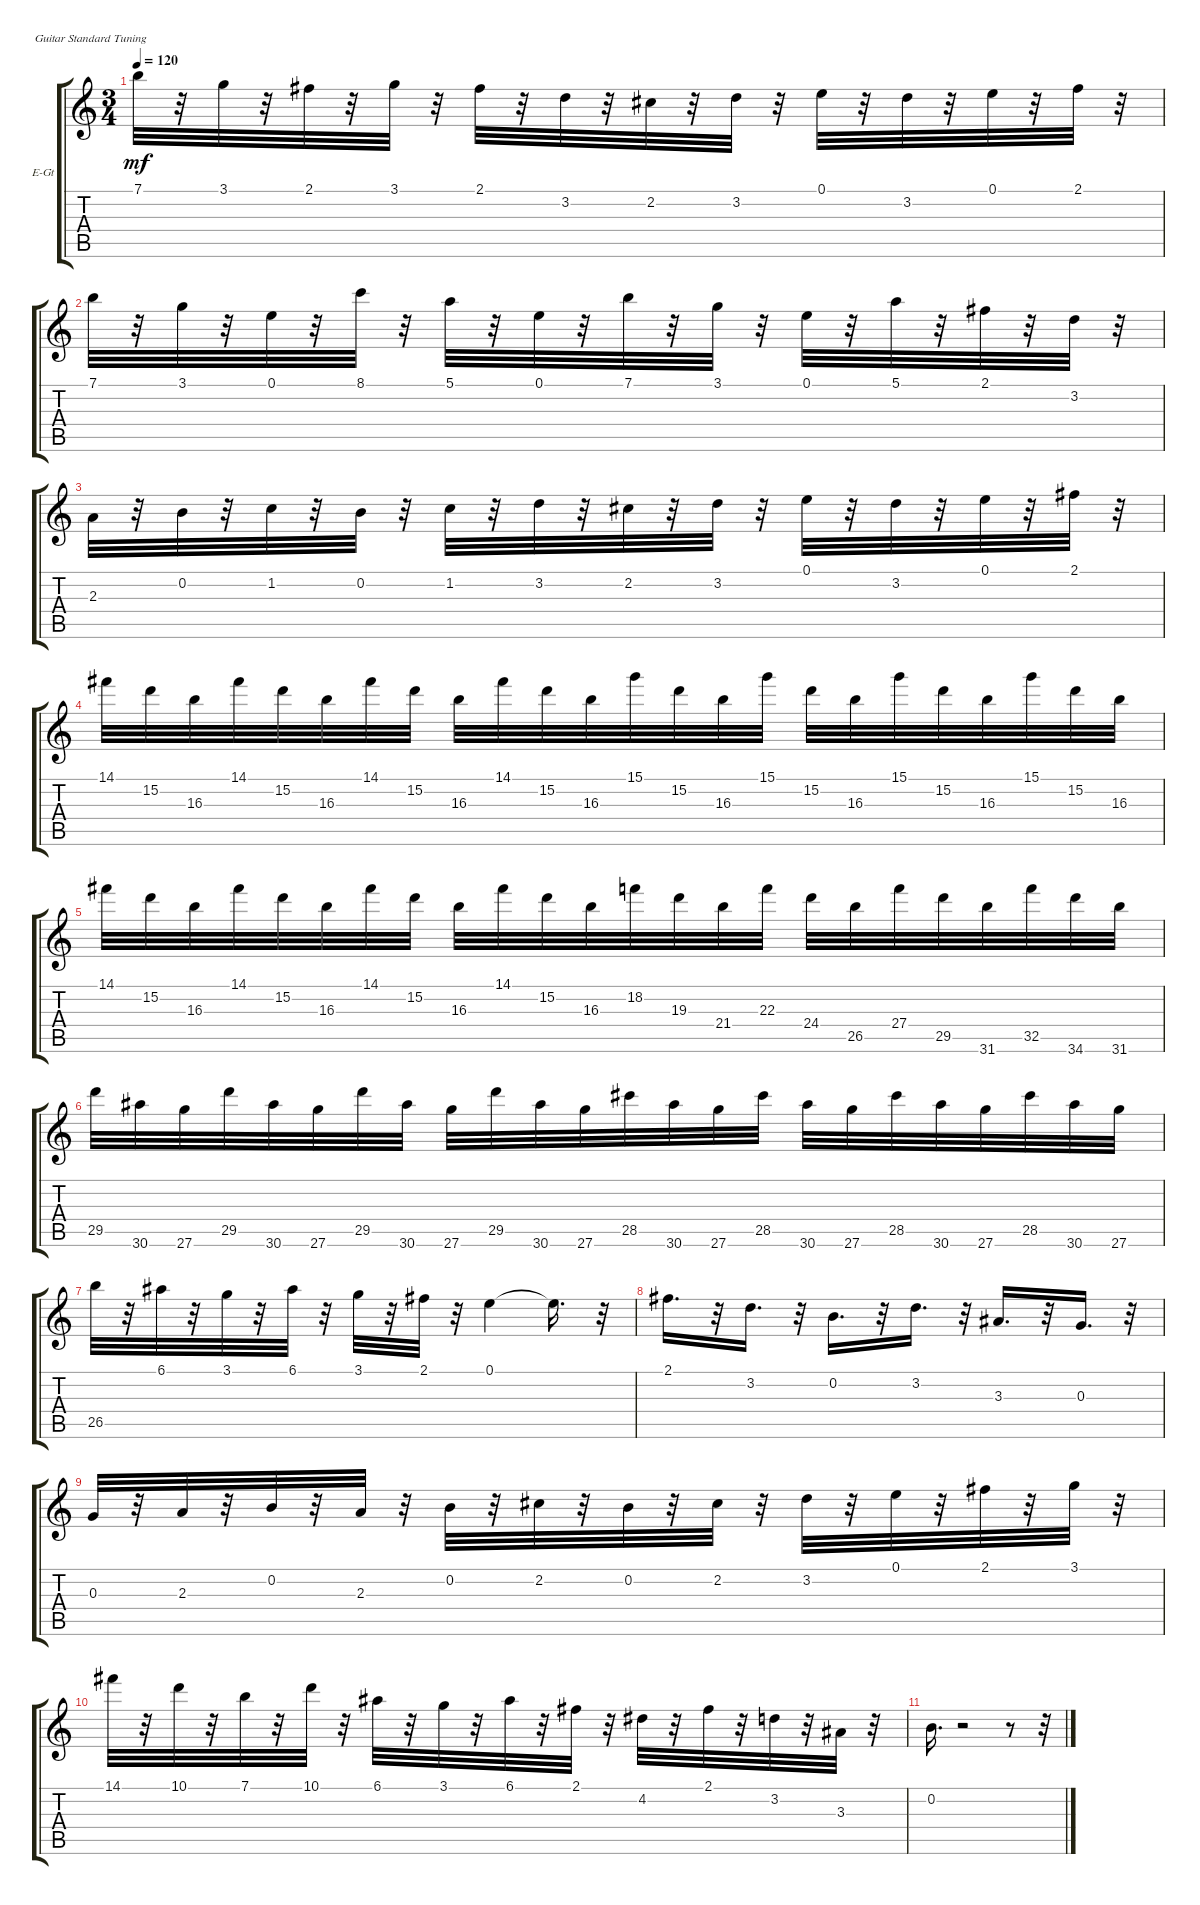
\bracketExtendMode groupsimilarinstruments
\firstSystemTrackNameOrientation horizontal
\otherSystemsTrackNameOrientation horizontal
\track ("" "E-Gt") {instrument electricguitarclean}
\staff {score tabs}
\tuning (E4 B3 G3 D3 A2 E2)
\ts (3 4)
\tempo 120
\clef g2
\ks c
7.1.32{dy mf} r.32 3.1.32 r.32 2.1.32 r.32 3.1.32 r.32 2.1.32 r.32 3.2.32 r.32 2.2.32 r.32 3.2.32 r.32 0.1.32 r.32 3.2.32 r.32 0.1.32 r.32 2.1.32 r.32 |
7.1.32 r.32 3.1.32 r.32 0.1.32 r.32 8.1.32 r.32 5.1.32 r.32 0.1.32 r.32 7.1.32 r.32 3.1.32 r.32 0.1.32 r.32 5.1.32 r.32 2.1.32 r.32 3.2.32 r.32 |
2.3.32 r.32 0.2.32 r.32 1.2.32 r.32 0.2.32 r.32 1.2.32 r.32 3.2.32 r.32 2.2.32 r.32 3.2.32 r.32 0.1.32 r.32 3.2.32 r.32 0.1.32 r.32 2.1.32 r.32 |
14.1.32 15.2.32 16.3.32 14.1.32 15.2.32 16.3.32 14.1.32 15.2.32 16.3.32 14.1.32 15.2.32 16.3.32 15.1.32 15.2.32 16.3.32 15.1.32 15.2.32 16.3.32 15.1.32 15.2.32 16.3.32 15.1.32 15.2.32 16.3.32 |
14.1.32 15.2.32 16.3.32 14.1.32 15.2.32 16.3.32 14.1.32 15.2.32 16.3.32 14.1.32 15.2.32 16.3.32 18.2.32 19.3.32 21.4.32 22.3.32 24.4.32 26.5.32 27.4.32 29.5.32 31.6.32 32.5.32 34.6.32 31.6.32 |
29.5.32 30.6.32 27.6.32 29.5.32 30.6.32 27.6.32 29.5.32 30.6.32 27.6.32 29.5.32 30.6.32 27.6.32 28.5.32 30.6.32 27.6.32 28.5.32 30.6.32 27.6.32 28.5.32 30.6.32 27.6.32 28.5.32 30.6.32 27.6.32 |
26.5.32 r.32 6.1.32 r.32 3.1.32 r.32 6.1.32 r.32 3.1.32 r.32 2.1.32 r.32 0.1.4 0.1{t}.16{d} r.32 |
2.1.16{d} r.32 3.2.16{d} r.32 0.2.16{d} r.32 3.2.16{d} r.32 3.3.16{d} r.32 0.3.16{d} r.32 |
0.3.32 r.32 2.3.32 r.32 0.2.32 r.32 2.3.32 r.32 0.2.32 r.32 2.2.32 r.32 0.2.32 r.32 2.2.32 r.32 3.2.32 r.32 0.1.32 r.32 2.1.32 r.32 3.1.32 r.32 |
14.1.32 r.32 10.1.32 r.32 7.1.32 r.32 10.1.32 r.32 6.1.32 r.32 3.1.32 r.32 6.1.32 r.32 2.1.32 r.32 4.2.32 r.32 2.1.32 r.32 3.2.32 r.32 3.3.32 r.32 |
0.2.16{d} r.2 r.8 r.32
